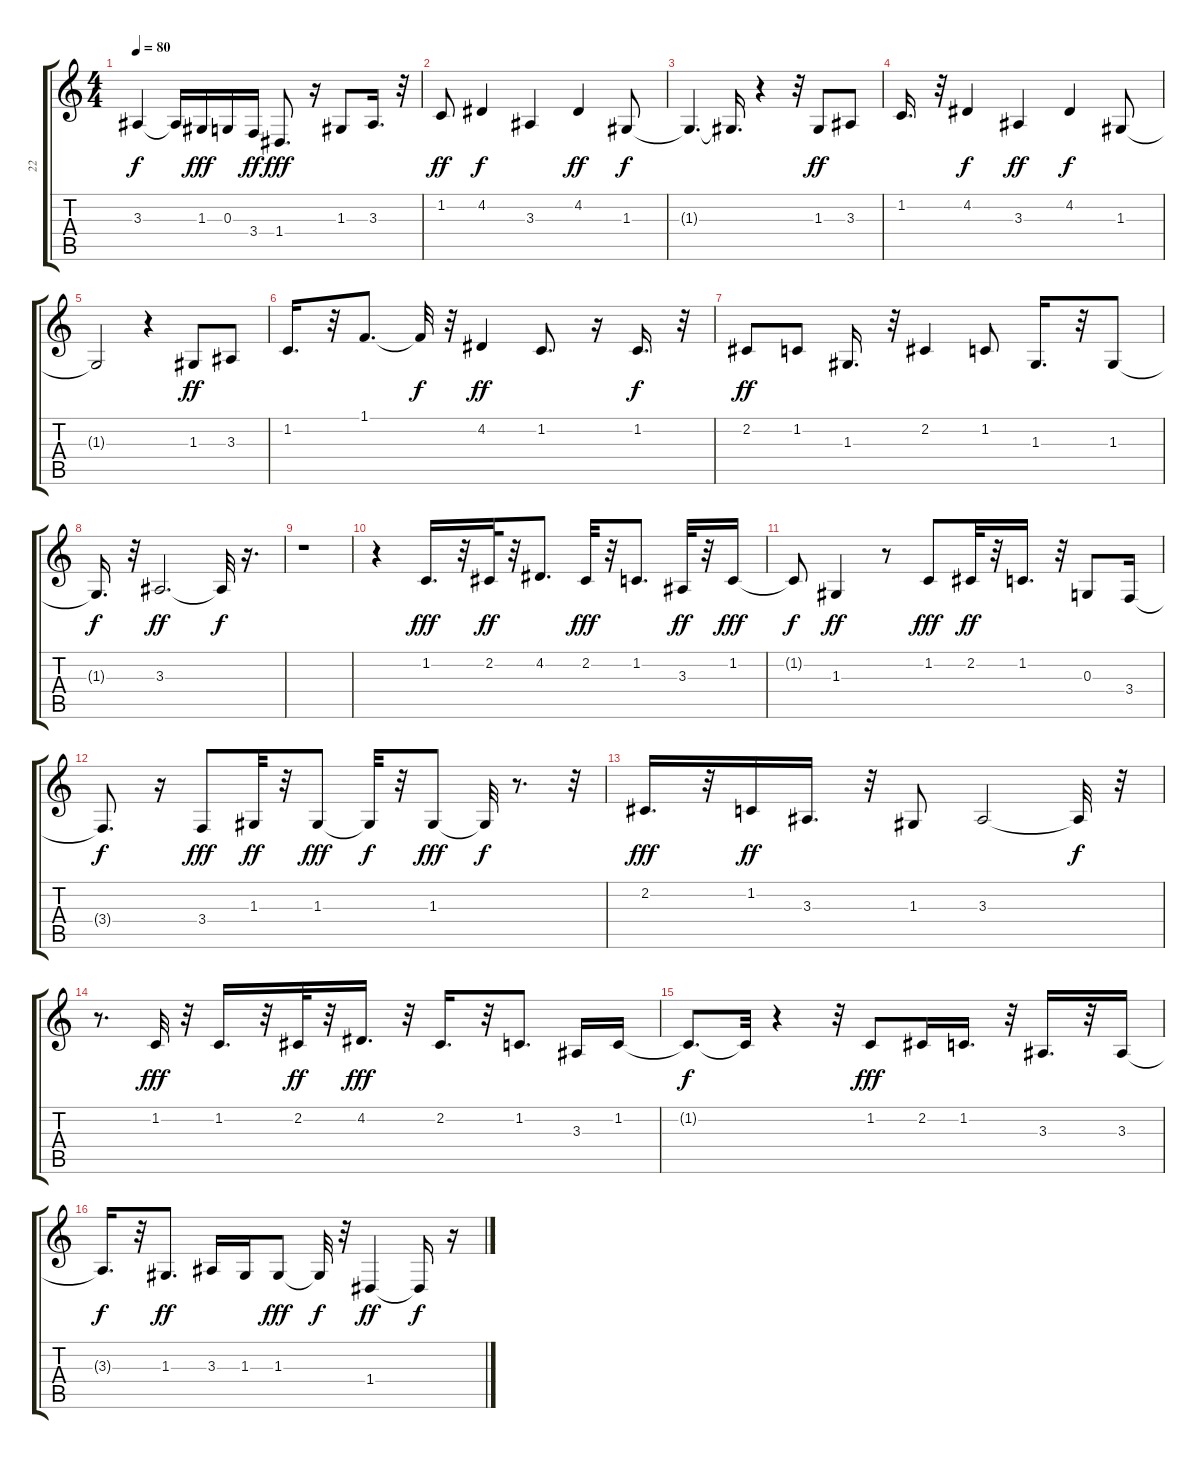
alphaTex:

\track ("22" "22") {instrument accordion}
\staff {score tabs}
\tuning (E4 B3 G3 D3 A2 E2) {hide}
\ts (4 4)
\tempo 80
\clef g2
\ks c
3.3{t}.4{dy f} 3.3{t}.16 1.3.16{dy fff} 0.3.16 3.4.16{dy ff} 1.4.8{d dy fff} r.16 1.3.8 3.3.16{d} r.32 |
1.2.8{dy ff} 4.2.4{dy f} 3.3.4 4.2.4{dy ff} 1.3.8{dy f} |
1.3{t}.4{d} 1.3{t}.16{d} r.4 r.32 1.3.8{dy ff} 3.3.8 |
1.2.16{d} r.32 4.2.4{dy f} 3.3.4{dy ff} 4.2.4{dy f} 1.3.8 |
1.3{t}.2 r.4 1.3.8{dy ff} 3.3.8 |
1.2.16{d} r.32 1.1.8{d} 1.1{t}.32{dy f} r.32 4.2.4{dy ff} 1.2.8{d} r.16 1.2.16{d dy f} r.32 |
2.2.8{dy ff} 1.2.8 1.3.16{d} r.32 2.2.4 1.2.8 1.3.16{d} r.32 1.3.8 |
1.3{t}.16{d dy f} r.32 3.3.2{d dy ff} 3.3{t}.32{dy f} r.16{d} |
r.1 |
r.4 1.2.16{d dy fff} r.32 2.2.32{dy ff} r.32 4.2.8{d} 2.2.32{dy fff} r.32 1.2.8{d} 3.3.32{dy ff} r.32 1.2.16{dy fff} |
1.2{t}.8{dy f} 1.3.4{dy ff} r.8 1.2.8{dy fff} 2.2.32{dy ff} r.32 1.2.16{d} r.32 0.3.8 3.4.16 |
3.4{t}.8{d dy f} r.16 3.4.8{dy fff} 1.3.32{dy ff} r.32 1.3.8{dy fff} 1.3{t}.32{dy f} r.32 1.3.8{dy fff} 1.3{t}.32{dy f} r.8{d} r.32 |
2.2.16{d dy fff} r.32 1.2.16{dy ff} 3.3.16{d} r.32 1.3.8 3.3.2 3.3{t}.32{dy f} r.32 |
r.8{d} 1.2.32{dy fff} r.32 1.2.16{d} r.32 2.2.32{dy ff} r.32 4.2.16{d dy fff} r.32 2.2.16{d} r.32 1.2.8{d} 3.3.16 1.2.16 |
1.2{t}.8{d dy f} 1.2{t}.32 r.4 r.32 1.2.8{dy fff} 2.2.16 1.2.16{d} r.32 3.3.16{d} r.32 3.3.16 |
3.3{t}.16{d dy f} r.32 1.3.8{d dy ff} 3.3.16 1.3.16 1.3.8{dy fff} 1.3{t}.32{dy f} r.32 1.4.4{dy ff} 1.4{t}.16{dy f} r.16
